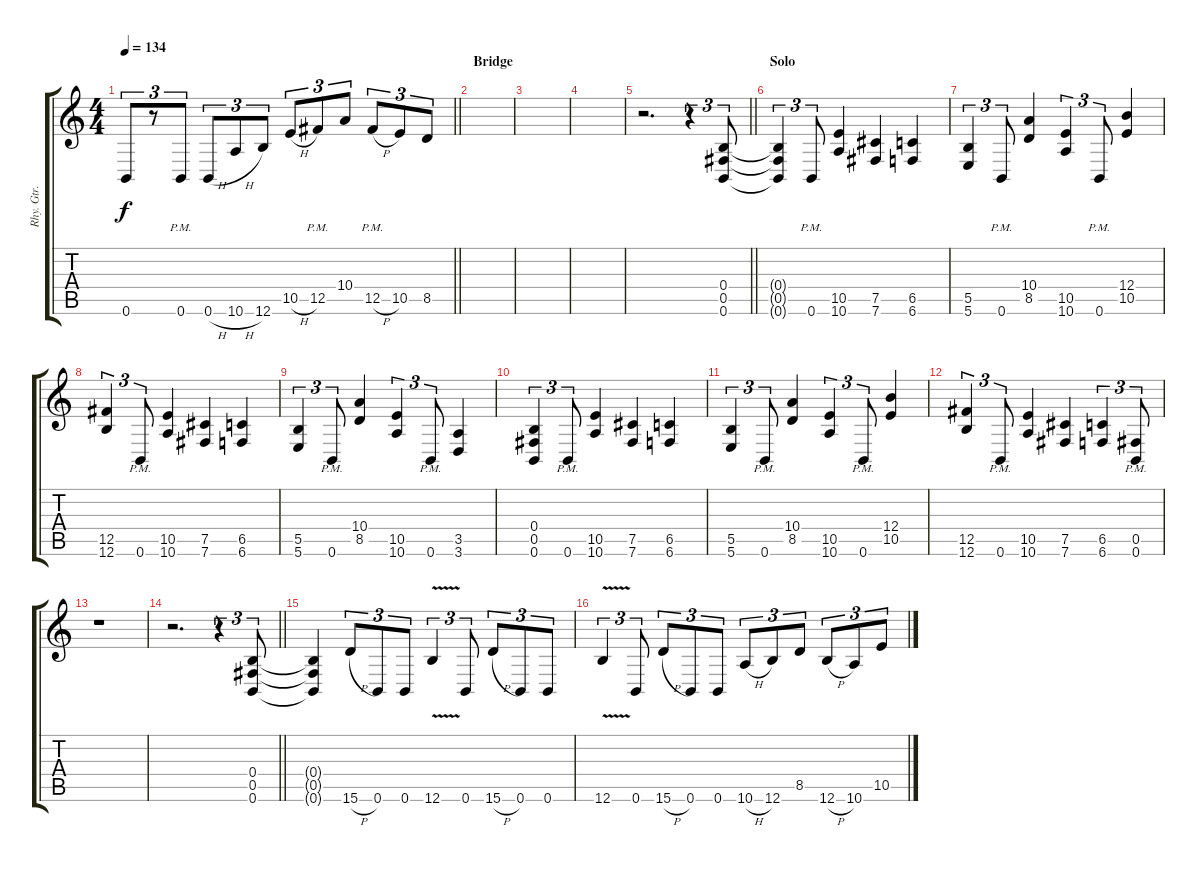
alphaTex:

\track ("Rhy. Gtr. 1" "Rhy. Gtr. ") {instrument distortionguitar}
\staff {score tabs}
\tuning (Db4 Ab3 E3 B2 Gb2 B1) {hide}
\ts (4 4)
\tempo 134
\clef g2
\barLineRight lightlight
\ks c
0.6.8{tu (3 2) dy f} r.8{tu (3 2)} 0.6{pm}.8{tu (3 2)} 0.6{h}.8{tu (3 2)} 10.6{h}.8{tu (3 2)} 12.6.8{tu (3 2)} 10.5{h}.8{tu (3 2)} 12.5{pm}.8{tu (3 2)} 10.4.8{tu (3 2)} 12.5{h pm}.8{tu (3 2)} 10.5.8{tu (3 2)} 8.5.8{tu (3 2)} |
\section ("" "Bridge")
|
|
|
\barLineRight lightlight
r.2{d} r.4{tu (3 2)} (0.4 0.5 0.6).8{tu (3 2)} |
\section ("" "Solo")
(0.4{t} 0.5{t} 0.6{t}).4{tu (3 2)} 0.6{pm}.8{tu (3 2)} (10.5 10.6).4 (7.5 7.6).4 (6.5 6.6).4 |
(5.5 5.6).4{tu (3 2)} 0.6{pm}.8{tu (3 2)} (10.4 8.5).4 (10.5 10.6).4{tu (3 2)} 0.6{pm}.8{tu (3 2)} (12.4 10.5).4 |
(12.5 12.6).4{tu (3 2)} 0.6{pm}.8{tu (3 2)} (10.5 10.6).4 (7.5 7.6).4 (6.5 6.6).4 |
(5.5 5.6).4{tu (3 2)} 0.6{pm}.8{tu (3 2)} (10.4 8.5).4 (10.5 10.6).4{tu (3 2)} 0.6{pm}.8{tu (3 2)} (3.5 3.6).4 |
(0.4 0.5 0.6).4{tu (3 2)} 0.6{pm}.8{tu (3 2)} (10.5 10.6).4 (7.5 7.6).4 (6.5 6.6).4 |
(5.5 5.6).4{tu (3 2)} 0.6{pm}.8{tu (3 2)} (10.4 8.5).4 (10.5 10.6).4{tu (3 2)} 0.6{pm}.8{tu (3 2)} (12.4 10.5).4 |
(12.5 12.6).4{tu (3 2)} 0.6{pm}.8{tu (3 2)} (10.5 10.6).4 (7.5 7.6).4 (6.5 6.6).4{tu (3 2)} (0.5{pm} 0.6{pm}).8{tu (3 2)} |
r.1 |
\barLineRight lightlight
r.2{d} r.4{tu (3 2)} (0.4 0.5 0.6).8{tu (3 2)} |
\section ("" "")
(0.4{t} 0.5{t} 0.6{t}).4 15.6{h}.8{tu (3 2)} 0.6.8{tu (3 2)} 0.6.8{tu (3 2)} 12.6{v}.4{tu (3 2)} 0.6.8{tu (3 2)} 15.6{h}.8{tu (3 2)} 0.6.8{tu (3 2)} 0.6.8{tu (3 2)} |
12.6{v}.4{tu (3 2)} 0.6.8{tu (3 2)} 15.6{h}.8{tu (3 2)} 0.6.8{tu (3 2)} 0.6.8{tu (3 2)} 10.6{h}.8{tu (3 2)} 12.6.8{tu (3 2)} 8.5.8{tu (3 2)} 12.6{h}.8{tu (3 2)} 10.6.8{tu (3 2)} 10.5.8{tu (3 2)}
